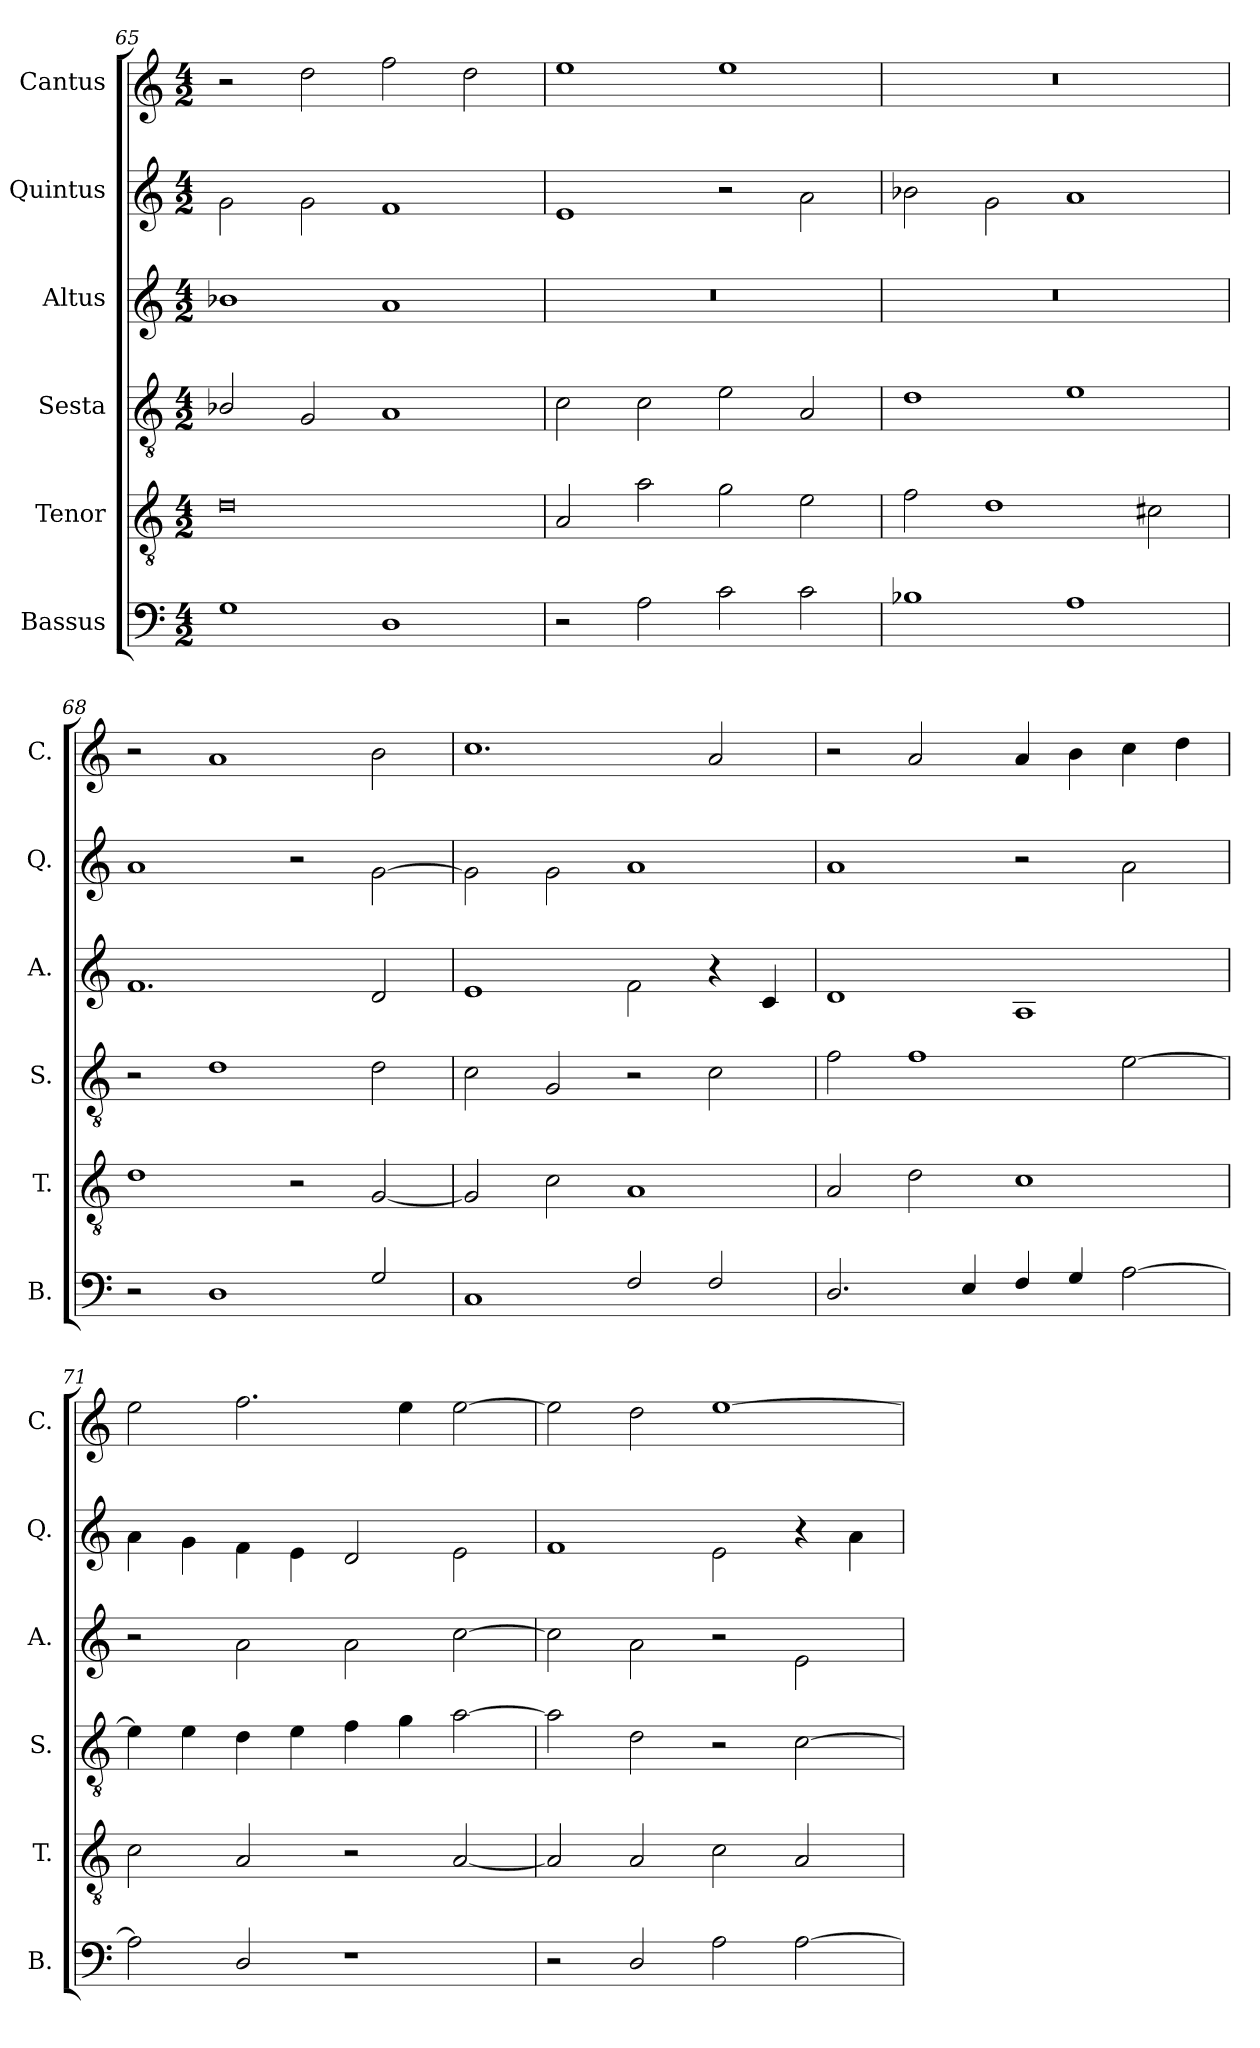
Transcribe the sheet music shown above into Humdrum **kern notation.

**kern	**kern	**kern	**kern	**kern	**kern
*part6	*part5	*part4	*part3	*part2	*part1
*staff6	*staff5	*staff4	*staff3	*staff2	*staff1
*I"Bassus	*I"Tenor	*I"Sesta	*I"Altus	*I"Quintus	*I"Cantus
*I'B.	*I'T.	*I'S.	*I'A.	*I'Q.	*I'C.
*clefF4	*clefGv2	*clefGv2	*clefG2	*clefG2	*clefG2
*k[]	*k[]	*k[]	*k[]	*k[]	*k[]
*M4/2	*M4/2	*M4/2	*M4/2	*M4/2	*M4/2
=65	=65	=65	=65	=65	=65
1G	0d	2B-X/	1b-X	2g\	2r
.	.	2G/	.	2g\	2dd\
1D	.	1A	1a	1f	2ff\
.	.	.	.	.	2dd\
!!LO:PB:g=z
=66	=66	=66	=66	=66	=66
2r	2A/	2c\	0r	1e	1ee
2A\	2a\	2c\	.	.	.
2c\	2g\	2e\	.	2r	1ee
2c\	2e\	2A/	.	2a\	.
=67	=67	=67	=67	=67	=67
1B-X	2f\	1d	0r	2b-X\	0r
.	1d	.	.	2g\	.
1A	.	1e	.	1a	.
.	2c#X\	.	.	.	.
=68	=68	=68	=68	=68	=68
2r	1d	2r	1.f	1a	2r
1D	.	1d	.	.	1a
.	2r	.	.	2r	.
2G/	[2G/	2d\	2d/	[2g\	2b\
=69	=69	=69	=69	=69	=69
1C	2G/]	2c\	1e	2g\]	1.cc
.	2c\	2G/	.	2g\	.
2F/	1A	2r	2f\	1a	.
2F/	.	2c\	4r	.	2a/
.	.	.	4c/	.	.
=70	=70	=70	=70	=70	=70
2.D/	2A/	2f\	1d	1a	2r
.	2d\	1f	.	.	2a/
4E/	.	.	.	.	.
4F/	1c	.	1A	2r	4a/
4G/	.	.	.	.	4b\
[2A\	.	[2e\	.	2a\	4cc\
.	.	.	.	.	4dd\
=71	=71	=71	=71	=71	=71
2A\]	2c\	4e\]	2r	4a\	2ee\
.	.	4e\	.	4g\	.
2D/	2A/	4d\	2a\	4f\	2.ff\
.	.	4e\	.	4e\	.
1r	2r	4f\	2a\	2d/	.
.	.	4g\	.	.	4ee\
.	[2A/	[2a\	[2cc\	2e\	[2ee\
!!LO:LB:g=z
=72	=72	=72	=72	=72	=72
2r	2A/]	2a\]	2cc\]	1f	2ee\]
2D/	2A/	2d\	2a\	.	2dd\
2A\	2c\	2r	2r	2e\	[1ee
[2A\	2A/	[2c\	2e\	4r	.
.	.	.	.	4a\	.
=	=	=	=	=	=
*-	*-	*-	*-	*-	*-
